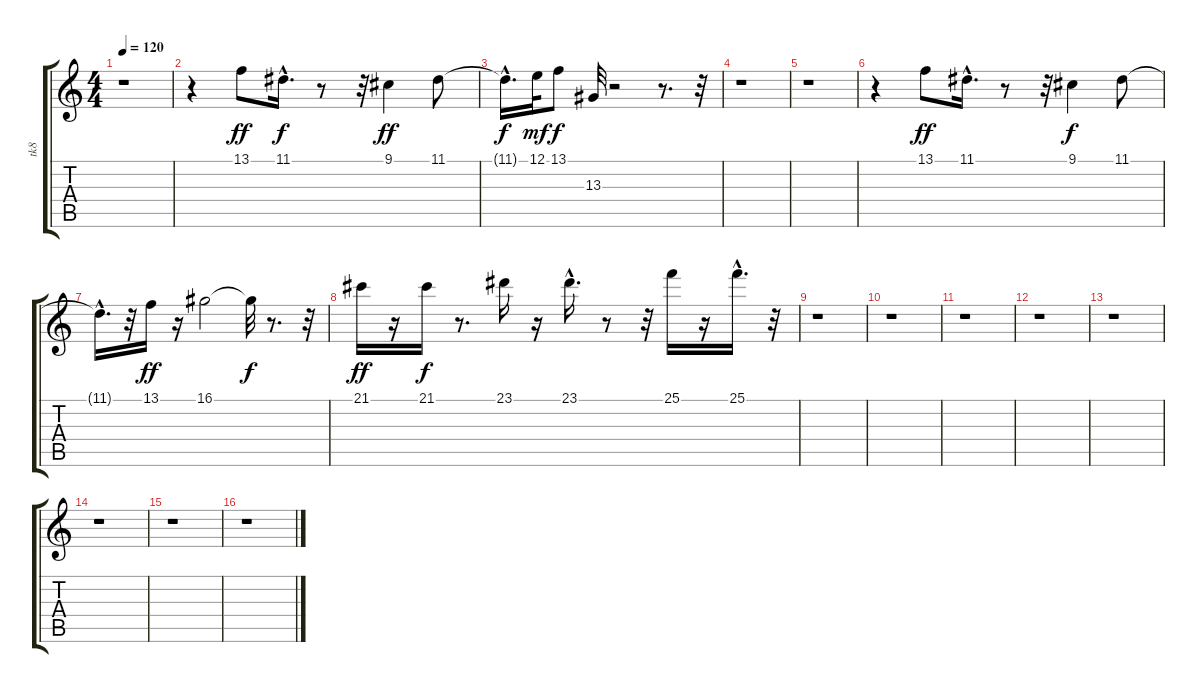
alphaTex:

\track ("tk8" "tk8") {instrument lead8bassandlead}
\staff {score tabs}
\tuning (E4 B3 G3 D3 A2 E2) {hide}
\ts (4 4)
\tempo 120
\clef g2
\ks c
r.1{dy ff instrument lead8bassandlead} |
r.4 13.1.8{balance 10} 11.1{hac}.16{d dy f} r.8 r.32 9.1.4{dy ff} 11.1.8 |
11.1{hac t}.16{d dy f} 12.1.32{dy mf} 13.1.8{dy f} 13.3.32 r.2 r.8{d} r.32 |
r.1 |
r.1 |
r.4 13.1.8{dy ff} 11.1{hac}.16{d} r.8 r.32 9.1.4{dy f} 11.1.8 |
11.1{hac t}.16{d} r.32 13.1.16{dy ff} r.16 16.1.2 16.1{t}.32{dy f} r.8{d} r.32 |
21.1.16{dy ff} r.16 21.1.16{dy f} r.8{d} 23.1.16 r.16 23.1{hac}.16{d} r.8 r.32 25.1.16 r.16 25.1{hac}.16{d} r.32 |
r.1 |
r.1 |
r.1 |
r.1 |
r.1 |
r.1 |
r.1 |
r.1
